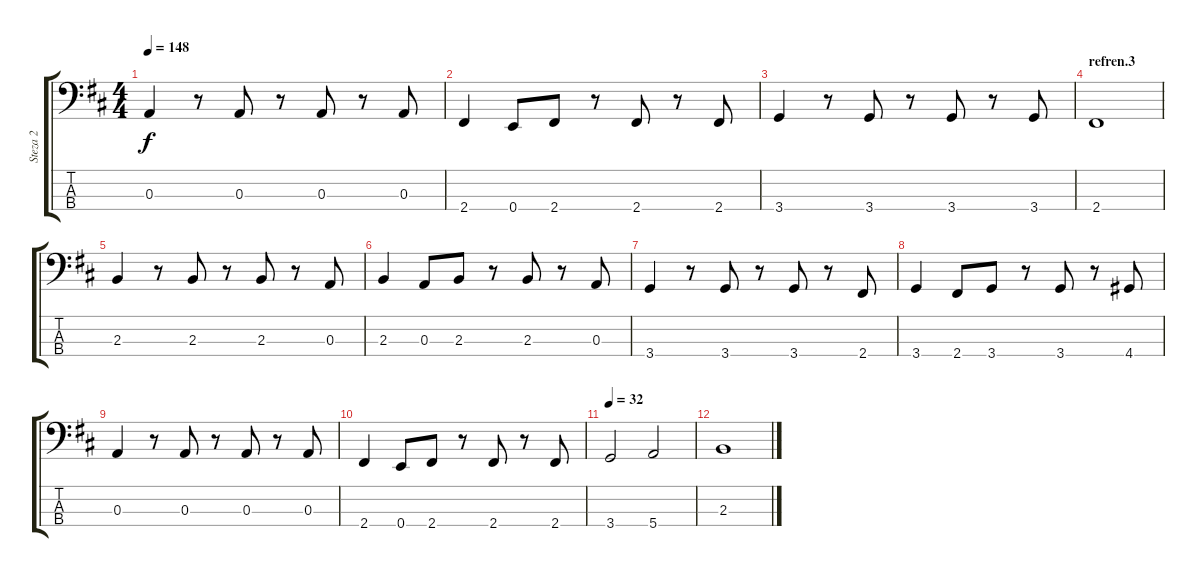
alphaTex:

\track ("Steza 2" "Steza 2") {instrument electricbasspick}
\staff {score tabs}
\tuning (G2 D2 A1 E1) {hide}
\ts (4 4)
\tempo 148
\clef f4
\ks d
0.3.4{dy f} r.8 0.3.8 r.8 0.3.8 r.8 0.3.8 |
2.4.4 0.4.8 2.4.8 r.8 2.4.8 r.8 2.4.8 |
3.4.4 r.8 3.4.8 r.8 3.4.8 r.8 3.4.8 |
\section ("" "refren.3")
2.4.1 |
2.3.4 r.8 2.3.8 r.8 2.3.8 r.8 0.3.8 |
2.3.4 0.3.8 2.3.8 r.8 2.3.8 r.8 0.3.8 |
3.4.4 r.8 3.4.8 r.8 3.4.8 r.8 2.4.8 |
3.4.4 2.4.8 3.4.8 r.8 3.4.8 r.8 4.4.8 |
0.3.4 r.8 0.3.8 r.8 0.3.8 r.8 0.3.8 |
2.4.4 0.4.8 2.4.8 r.8 2.4.8 r.8 2.4.8 |
\tempo 32
3.4.2 5.4.2 |
2.3.1
